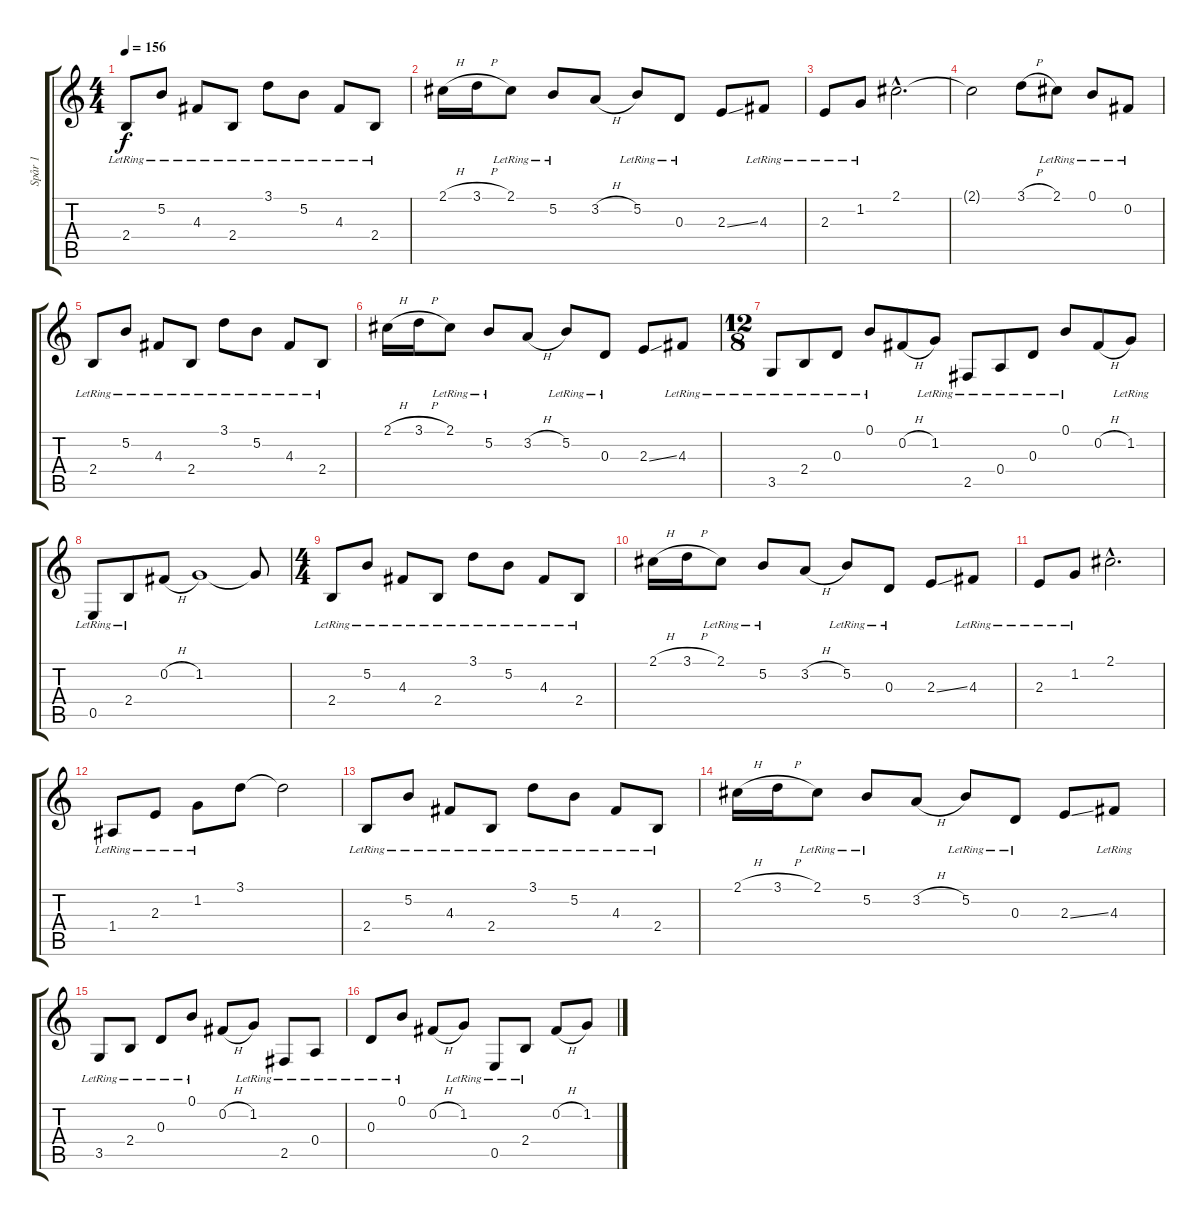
\track ("Spår 1" "Spår 1") {instrument electricguitarclean}
\staff {score tabs}
\tuning (B3 Gb3 D3 A2 E2 B1) {hide}
\ts (4 4)
\tempo 156
\clef g2
\ks c
2.4{lr}.8{dy f instrument electricguitarclean} 5.2{lr}.8 4.3{lr}.8 2.4{lr}.8 3.1{lr}.8 5.2{lr}.8 4.3{lr}.8 2.4{lr}.8 |
2.1{h}.16 3.1{h}.16 2.1{lr}.8 5.2{lr}.8 3.2{h}.8 5.2{lr}.8 0.3{lr}.8 2.3{ss}.8 4.3{lr}.8 |
2.3{lr}.8 1.2{lr}.8 2.1{hac}.2{d} |
2.1{t}.2 3.1{h}.8 2.1{lr}.8 0.1{lr}.8 0.2{lr}.8 |
2.4{lr}.8 5.2{lr}.8 4.3{lr}.8 2.4{lr}.8 3.1{lr}.8 5.2{lr}.8 4.3{lr}.8 2.4{lr}.8 |
2.1{h}.16 3.1{h}.16 2.1{lr}.8 5.2{lr}.8 3.2{h}.8 5.2{lr}.8 0.3{lr}.8 2.3{ss}.8 4.3{lr}.8 |
\ts (12 8)
3.5{lr}.8 2.4{lr}.8 0.3{lr}.8 0.1{lr}.8 0.2{h}.8 1.2{lr}.8 2.5{lr}.8 0.4{lr}.8 0.3{lr}.8 0.1{lr}.8 0.2{h}.8 1.2{lr}.8 |
0.5{lr}.8 2.4{lr}.8 0.2{h}.8 1.2.1 1.2{t}.8 |
\ts (4 4)
2.4{lr}.8 5.2{lr}.8 4.3{lr}.8 2.4{lr}.8 3.1{lr}.8 5.2{lr}.8 4.3{lr}.8 2.4{lr}.8 |
2.1{h}.16 3.1{h}.16 2.1{lr}.8 5.2{lr}.8 3.2{h}.8 5.2{lr}.8 0.3{lr}.8 2.3{ss}.8 4.3{lr}.8 |
2.3{lr}.8 1.2{lr}.8 2.1{hac}.2{d} |
1.4{lr}.8 2.3{lr}.8 1.2{lr}.8 3.1.8 3.1{t}.2 |
2.4{lr}.8 5.2{lr}.8 4.3{lr}.8 2.4{lr}.8 3.1{lr}.8 5.2{lr}.8 4.3{lr}.8 2.4{lr}.8 |
2.1{h}.16 3.1{h}.16 2.1{lr}.8 5.2{lr}.8 3.2{h}.8 5.2{lr}.8 0.3{lr}.8 2.3{ss}.8 4.3{lr}.8 |
3.5{lr}.8 2.4{lr}.8 0.3{lr}.8 0.1{lr}.8 0.2{h}.8 1.2{lr}.8 2.5{lr}.8 0.4{lr}.8 |
0.3{lr}.8 0.1{lr}.8 0.2{h}.8 1.2{lr}.8 0.5{lr}.8 2.4{lr}.8 0.2{h}.8 1.2.8
